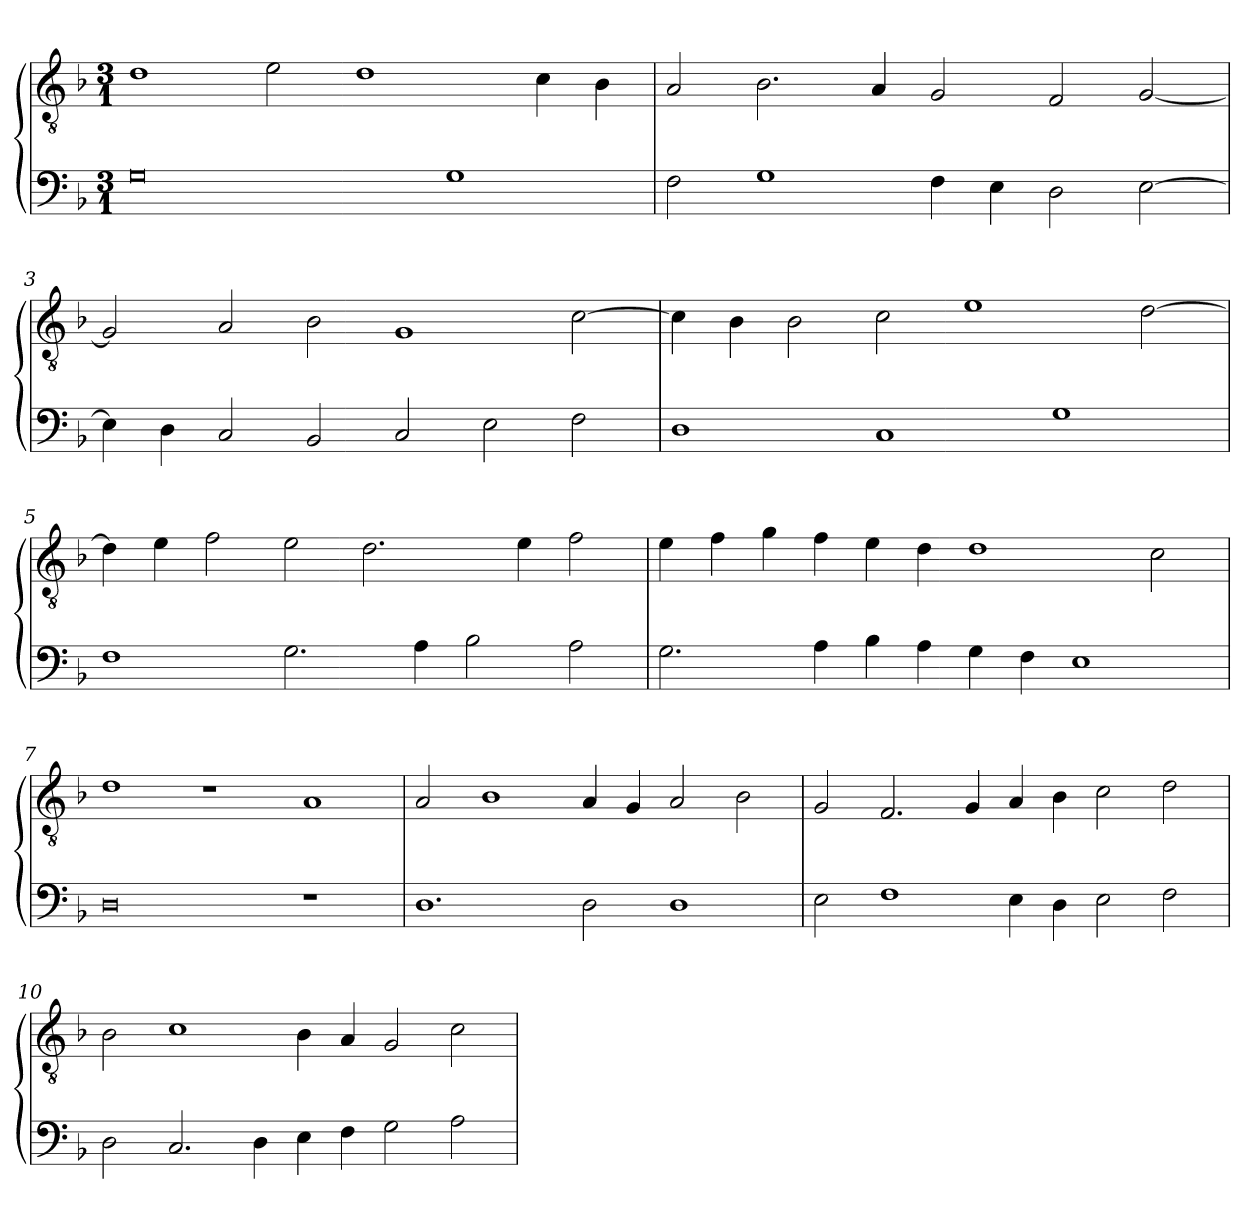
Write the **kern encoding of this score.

**kern	**kern
*part2	*part1
*staff2	*staff1
*clefF4	*clefGv2
*k[b-]	*k[b-]
*M3/1	*M3/1
=1	=1
0G	1d
.	2e
.	1d
1G	.
.	4c
.	4B-
=2	=2
2F	2A
1G	2.B-
.	4A
4F	2G
4E	.
2D	2F
[2E	[2G
=3	=3
4E]	2G]
4D	.
2C	2A
2BB-	2B-
2C	1G
2E	.
2F	[2c
=4	=4
1D	4c]
.	4B-
.	2B-
1C	2c
.	1e
1G	.
.	[2d
=5	=5
1F	4d]
.	4e
.	2f
2.G	2e
.	2.d
4A	.
2B-	.
.	4e
2A	2f
=6	=6
2.G	4e
.	4f
.	4g
4A	4f
4B-	4e
4A	4d
4G	1d
4F	.
1E	.
.	2c
=7	=7
0D	1d
.	1r
1r	1A
=8	=8
1.D	2A
.	1B-
2D	4A
.	4G
1D	2A
.	2B-
=9	=9
2E	2G
1F	2.F
.	4G
4E	4A
4D	4B-
2E	2c
2F	2d
=10	=10
2D	2B-
2.C	1c
4D	.
4E	4B-
4F	4A
2G	2G
2A	2c
=	=
*-	*-
